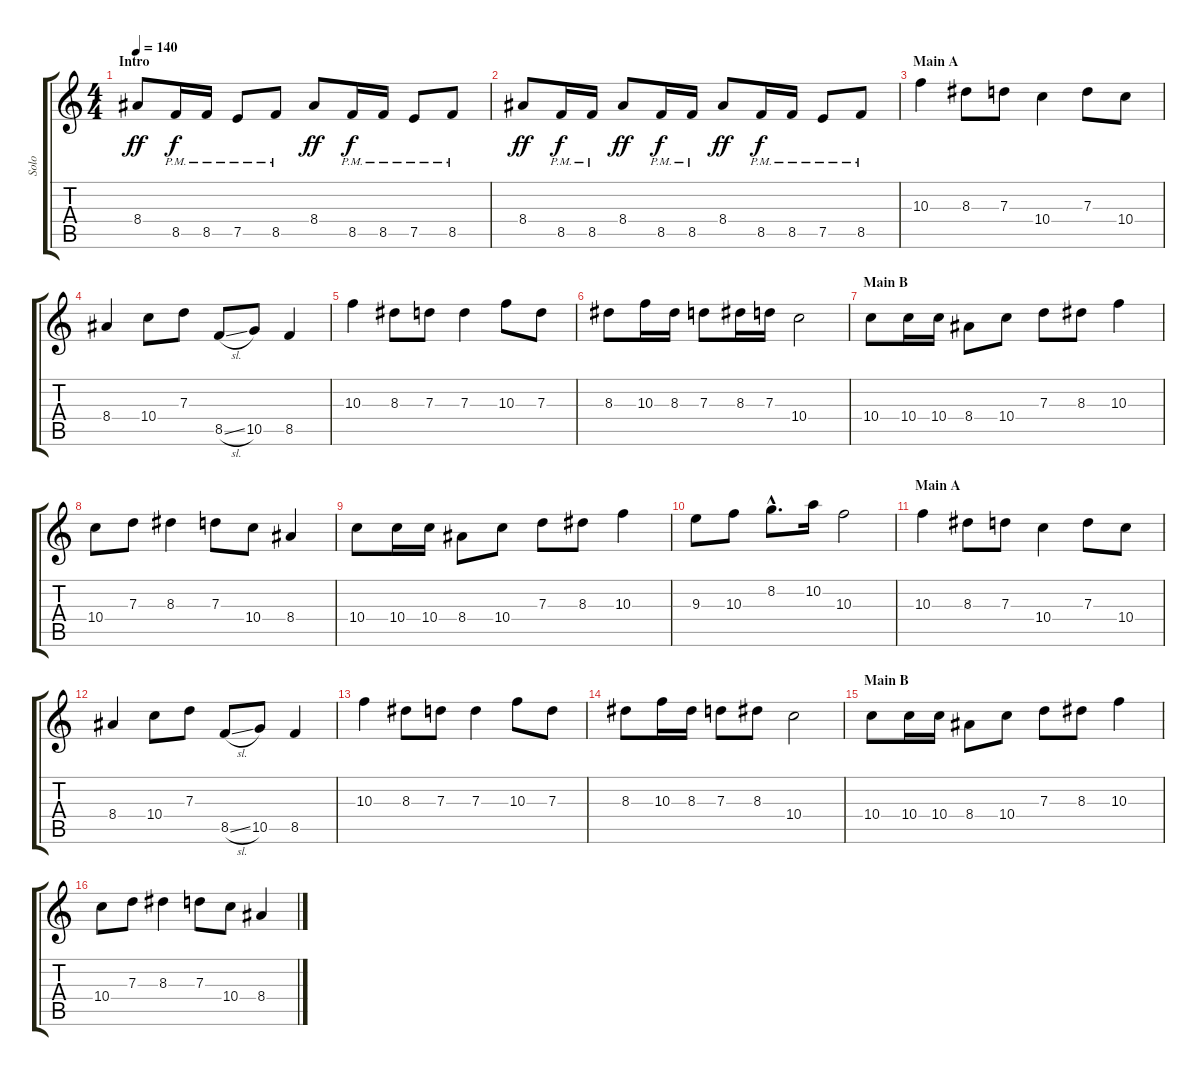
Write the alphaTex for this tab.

\track ("Solo" "Solo") {instrument distortionguitar}
\staff {score tabs}
\tuning (E4 B3 G3 D3 A2 E2) {hide}
\ts (4 4)
\section ("" "Intro")
\tempo 140
\clef g2
\ks c
8.4.8{dy ff instrument distortionguitar} 8.5{pm}.16{dy f} 8.5{pm}.16 7.5{pm}.8 8.5{pm}.8 8.4.8{dy ff} 8.5{pm}.16{dy f} 8.5{pm}.16 7.5{pm}.8 8.5{pm}.8 |
8.4.8{dy ff} 8.5{pm}.16{dy f} 8.5{pm}.16 8.4.8{dy ff} 8.5{pm}.16{dy f} 8.5{pm}.16 8.4.8{dy ff} 8.5{pm}.16{dy f} 8.5{pm}.16 7.5{pm}.8 8.5{pm}.8 |
\section ("" "Main A")
10.3.4 8.3.8 7.3.8 10.4.4 7.3.8 10.4.8 |
8.4.4 10.4.8 7.3.8 8.5{sl}.8 10.5.8 8.5.4 |
10.3.4 8.3.8 7.3.8 7.3.4 10.3.8 7.3.8 |
8.3.8 10.3.16 8.3.16 7.3.8 8.3.16 7.3.16 10.4.2 |
\section ("" "Main B")
10.4.8 10.4.16 10.4.16 8.4.8 10.4.8 7.3.8 8.3.8 10.3.4 |
10.4.8 7.3.8 8.3.4 7.3.8 10.4.8 8.4.4 |
10.4.8 10.4.16 10.4.16 8.4.8 10.4.8 7.3.8 8.3.8 10.3.4 |
9.3.8 10.3.8 8.2{hac}.8{d} 10.2.16 10.3.2 |
\section ("" "Main A")
10.3.4 8.3.8 7.3.8 10.4.4 7.3.8 10.4.8 |
8.4.4 10.4.8 7.3.8 8.5{sl}.8 10.5.8 8.5.4 |
10.3.4 8.3.8 7.3.8 7.3.4 10.3.8 7.3.8 |
8.3.8 10.3.16 8.3.16 7.3.8 8.3.8 10.4.2 |
\section ("" "Main B")
10.4.8 10.4.16 10.4.16 8.4.8 10.4.8 7.3.8 8.3.8 10.3.4 |
10.4.8 7.3.8 8.3.4 7.3.8 10.4.8 8.4.4
